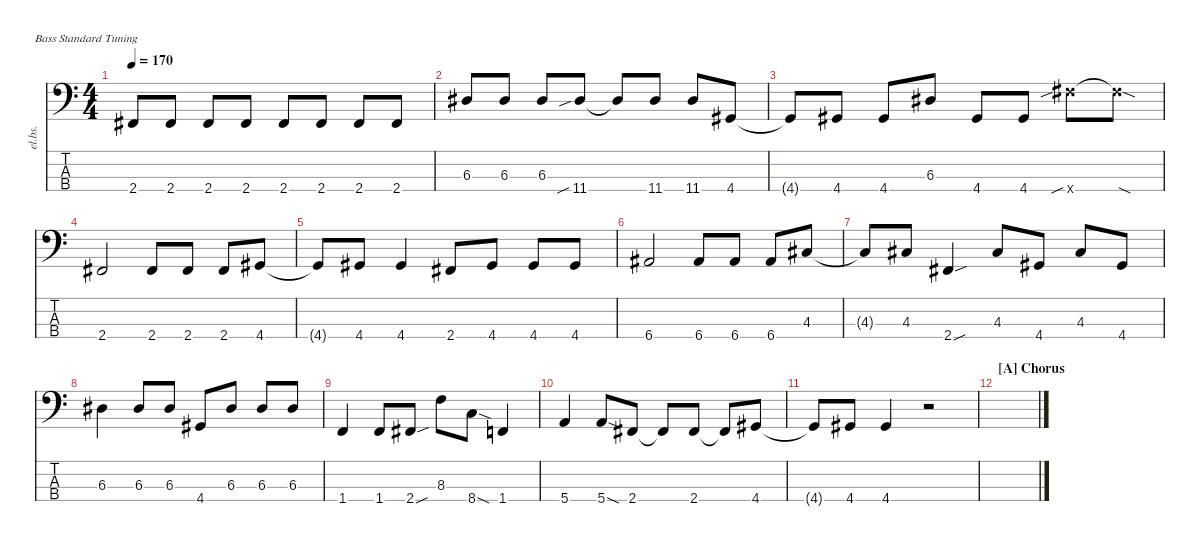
\defaultSystemsLayout 4
\hideDynamics
\bracketExtendMode nobrackets
\track ("Electric Bass" "el.bs.") {mute instrument electricbassfinger}
\staff {score tabs}
\tuning (G2 D2 A1 E1)
\ts (4 4)
\tempo 170
\clef f4
\ks c
2.4{acc #}.8{dy mf beam Up} 2.4{acc #}.8{beam Up} 2.4{acc #}.8{beam Up} 2.4{acc #}.8{beam Up} 2.4{acc #}.8{beam Up} 2.4{acc #}.8{beam Up} 2.4{acc #}.8{beam Up} 2.4{acc #}.8{beam Up} |
6.3{acc #}.8{beam Up} 6.3{acc #}.8{beam Up} 6.3{acc #}.8{beam Up} 11.4{sib acc #}.8{beam Up} 11.4{t acc #}.8{beam Up} 11.4{acc #}.8{beam Up} 11.4{acc #}.8{beam Up} 4.4{acc #}.8{beam Up} |
4.4{t acc #}.8{beam Up} 4.4{acc #}.8{beam Up} 4.4{acc #}.8{beam Up} 6.3{acc #}.8{beam Up} 4.4{acc #}.8{beam Up} 4.4{acc #}.8{beam Up} 14.4{sib x acc #}.8{beam Down} 14.4{sod x t acc #}.8{beam Down} |
2.4{acc #}.2{beam Up} 2.4{acc #}.8{beam Up} 2.4{acc #}.8{beam Up} 2.4{acc #}.8{beam Up} 4.4{acc #}.8{beam Up} |
4.4{t acc #}.8{beam Up} 4.4{acc #}.8{beam Up} 4.4{acc #}.4{beam Up} 2.4{acc #}.8{beam Up} 4.4{acc #}.8{beam Up} 4.4{acc #}.8{beam Up} 4.4{acc #}.8{beam Up} |
6.4{acc #}.2{beam Up} 6.4{acc #}.8{beam Up} 6.4{acc #}.8{beam Up} 6.4{acc #}.8{beam Up} 4.3{acc #}.8{beam Up} |
4.3{t acc #}.8{beam Up} 4.3{acc #}.8{beam Up} 2.4{sou acc #}.4{beam Up} 4.3{acc #}.8{beam Up} 4.4{acc #}.8{beam Up} 4.3{acc #}.8{beam Up} 4.4{acc #}.8{beam Up} |
6.3{acc #}.4{beam Down} 6.3{acc #}.8{beam Up} 6.3{acc #}.8{beam Up} 4.4{acc #}.8{beam Up} 6.3{acc #}.8{beam Up} 6.3{acc #}.8{beam Up} 6.3{acc #}.8{beam Up} |
1.4.4{beam Up} 1.4.8{beam Up} 2.4{sou acc #}.8{beam Up} 8.3.8{beam Down} 8.4{sod}.8{beam Down} 1.4.4{beam Up} |
5.4.4{beam Up} 5.4{sod}.8{beam Up} 2.4{acc #}.8{beam Up} 2.4{t acc #}.8{beam Up} 2.4{acc #}.8{beam Up} 2.4{t acc #}.8{beam Up} 4.4{acc #}.8{beam Up} |
4.4{t acc #}.8{beam Up} 4.4{acc #}.8{beam Up} 4.4{acc #}.4{beam Up} r.2{beam Down} |
\section ("A" "Chorus")
